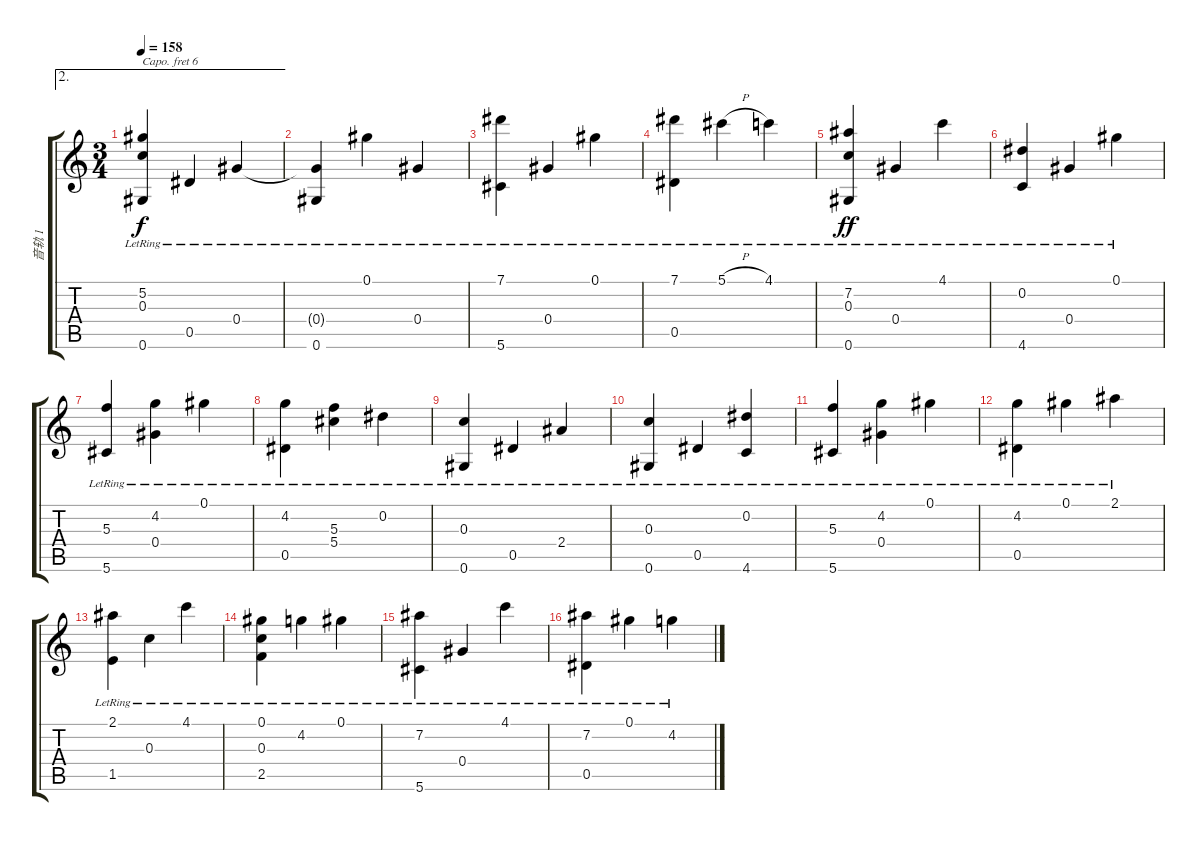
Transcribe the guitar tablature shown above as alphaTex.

\track ("音轨 1" "音轨 1") {instrument acousticguitarsteel}
\staff {score tabs}
\capo 6
\tuning (D4 A3 Gb3 D3 A2 D2) {hide}
\ae 2
\ts (3 4)
\tempo 158
\clef g2
\ks c
(5.2{lr} 0.3{lr} 0.6{lr}).4{dy f} 0.5{lr}.4 0.4{lr}.4 |
(0.4{t} 0.6{lr}).4 0.1{lr}.4 0.4{lr}.4 |
(7.1{lr} 5.6{lr}).4 0.4{lr}.4 0.1{lr}.4 |
(7.1{lr} 0.5{lr}).4 5.1{h lr}.4 4.1{lr}.4 |
(7.2{lr} 0.3{lr} 0.6{lr}).4{dy ff} 0.4{lr}.4 4.1{lr}.4 |
(0.2{lr} 4.6{lr}).4 0.4{lr}.4 0.1{lr}.4 |
(5.3{lr} 5.6{lr}).4 (4.2{lr} 0.4{lr}).4 0.1{lr}.4 |
(4.2{lr} 0.5{lr}).4 (5.3{lr} 5.4{lr}).4 0.2{lr}.4 |
(0.3{lr} 0.6{lr}).4 0.5{lr}.4 2.4{lr}.4 |
(0.3{lr} 0.6{lr}).4 0.5{lr}.4 (0.2{lr} 4.6{lr}).4 |
(5.3{lr} 5.6{lr}).4 (4.2{lr} 0.4{lr}).4 0.1{lr}.4 |
(4.2{lr} 0.5{lr}).4 0.1{lr}.4 2.1{lr}.4 |
(2.1{lr} 1.5{lr}).4 0.3{lr}.4 4.1{lr}.4 |
(0.1{lr} 0.3{lr} 2.5{lr}).4 4.2{lr}.4 0.1{lr}.4 |
(7.2{lr} 5.6{lr}).4 0.4{lr}.4 4.1{lr}.4 |
(7.2{lr} 0.5{lr}).4 0.1{lr}.4 4.2{lr}.4
